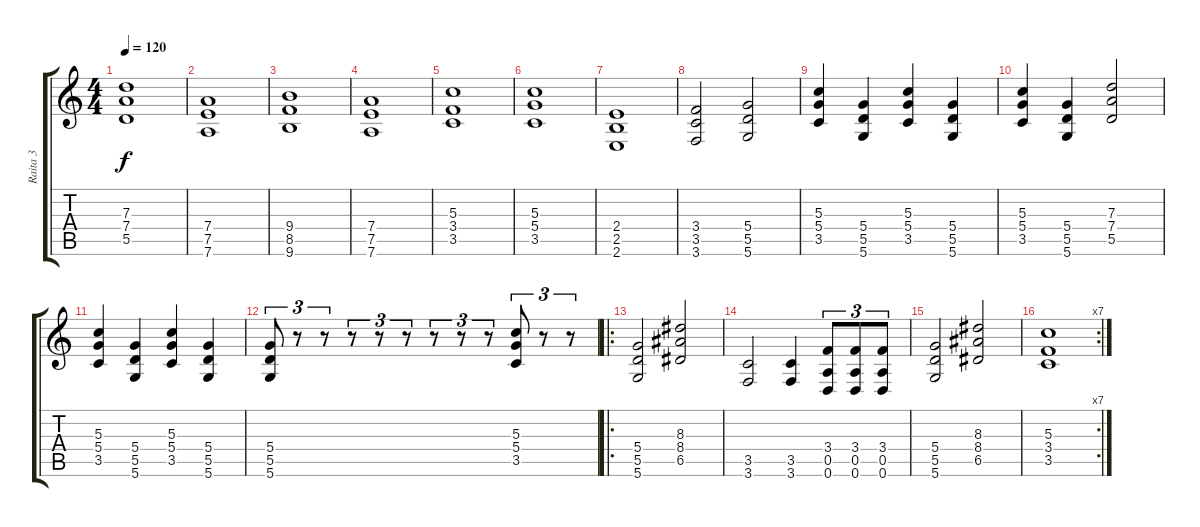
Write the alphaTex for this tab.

\track ("Raita 3" "Raita 3") {instrument distortionguitar}
\staff {score tabs}
\tuning (E4 B3 G3 D3 A2 D2) {hide}
\ts (4 4)
\tempo 120
\clef g2
\ks c
(7.3 7.4 5.5).1{dy f} |
(7.4 7.5 7.6).1 |
(9.4 8.5 9.6).1 |
(7.4 7.5 7.6).1 |
(5.3 3.4 3.5).1 |
(5.3 5.4 3.5).1 |
(2.4 2.5 2.6).1 |
(3.4 3.5 3.6).2 (5.4 5.5 5.6).2 |
(5.3 5.4 3.5).4 (5.4 5.5 5.6).4 (5.3 5.4 3.5).4 (5.4 5.5 5.6).4 |
(5.3 5.4 3.5).4 (5.4 5.5 5.6).4 (7.3 7.4 5.5).2 |
(5.3 5.4 3.5).4 (5.4 5.5 5.6).4 (5.3 5.4 3.5).4 (5.4 5.5 5.6).4 |
(5.4 5.5 5.6).8{tu (3 2)} r.8{tu (3 2)} r.8{tu (3 2)} r.8{tu (3 2)} r.8{tu (3 2)} r.8{tu (3 2)} r.8{tu (3 2)} r.8{tu (3 2)} r.8{tu (3 2)} (5.3 5.4 3.5).8{tu (3 2)} r.8{tu (3 2)} r.8{tu (3 2)} |
\ro
(5.4 5.5 5.6).2 (8.3 8.4 6.5).2 |
(3.5 3.6).2 (3.5 3.6).4 (3.4 0.5 0.6).8{tu (3 2)} (3.4 0.5 0.6).8{tu (3 2)} (3.4 0.5 0.6).8{tu (3 2)} |
(5.4 5.5 5.6).2 (8.3 8.4 6.5).2 |
\rc 7
(5.3 3.4 3.5).1
